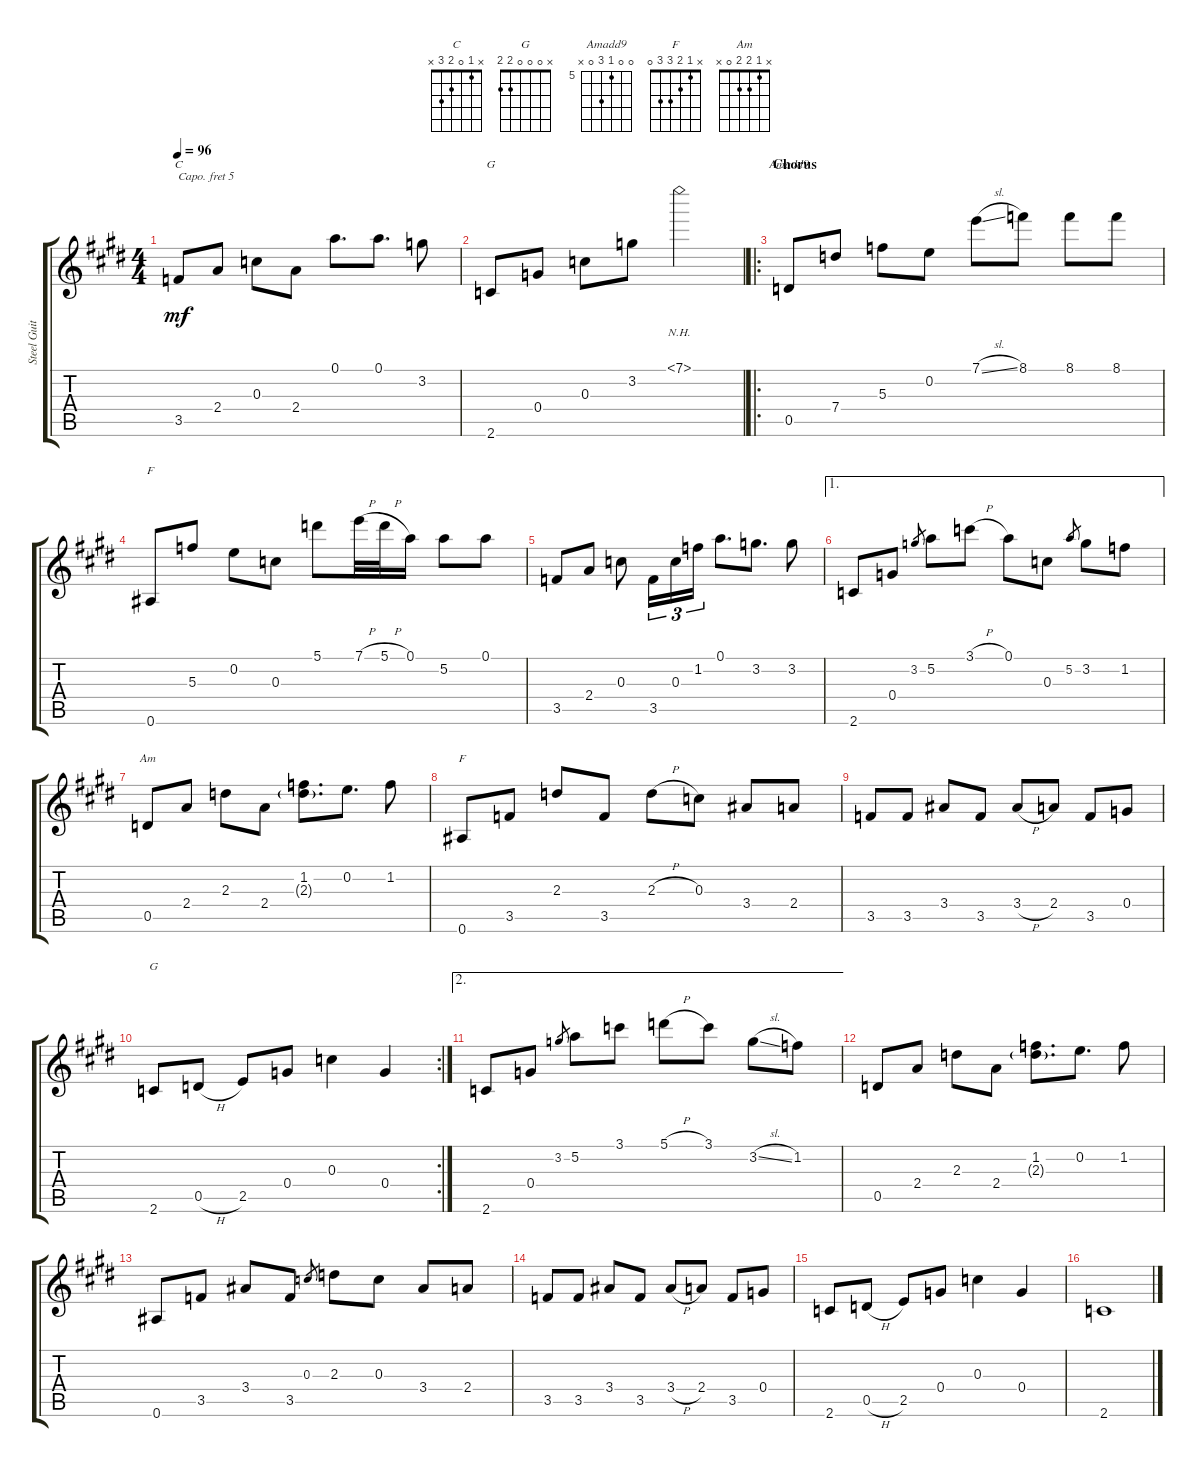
\track ("Steel Guitar" "Steel Guit") {instrument acousticguitarsteel}
\staff {score tabs}
\capo 5
\tuning (E4 B3 G3 D3 A2 F2) {hide}
\chord ("C" x 1 0 2 3 x)
\chord ("G" x 0 0 0 x 2)
\chord ("Amadd9" 0 0 5 7 0 x) {firstfret 5}
\chord ("F" 5 6 5 x x 0) {firstfret 5 barre 5}
\chord ("Am" x 1 2 2 0 x)
\chord ("F" x 1 2 3 3 0)
\chord ("G" x 0 0 0 2 2)
\ts (4 4)
\tempo 96
\clef g2
\ks e
3.5.8{ch "C" dy mf} 2.4.8 0.3.8 2.4.8 0.1.8{d} 0.1.8{d} 3.2.8 |
2.6.8{ch "G"} 0.4.8 0.3.8 3.2.8 7.1{nh}.2 |
\ro
\section ("" "Chorus")
0.5.8{ch "Amadd9"} 7.4.8 5.3.8 0.2.8 7.1{sl}.8 8.1.8 8.1.8 8.1.8 |
0.6.8{ch "F"} 5.3.8 0.2.8 0.3.8 5.1.8 7.1{h}.32 5.1{h}.32 0.1.16 5.2.8 0.1.8 |
3.5.8 2.4.8 0.3.8 3.5.16{tu (3 2)} 0.3.16{tu (3 2)} 1.2.16{tu (3 2)} 0.1.8{d} 3.2.8{d} 3.2.8 |
\ae 1
2.6.8 0.4.8 3.2.8{gr} 5.2.8 3.1{h}.8 0.1.8 0.3.8 5.2.8{gr} 3.2.8 1.2.8 |
0.5.8{ch "Am"} 2.4.8 2.3.8 2.4.8 (1.2 2.3{g}).8{d} 0.2.8{d} 1.2.8 |
0.6.8{ch "F"} 3.5.8 2.3.8 3.5.8 2.3{h}.8 0.3.8 3.4.8 2.4.8 |
3.5.8 3.5.8 3.4.8 3.5.8 3.4{h}.8 2.4.8 3.5.8 0.4.8 |
\rc 2
2.6.8{ch "G"} 0.5{h}.8 2.5.8 0.4.8 0.3.4 0.4.4 |
\ae 2
2.6.8 0.4.8 3.2.8{gr} 5.2.8 3.1.8 5.1{h}.8 3.1.8 3.2{sl}.8 1.2.8 |
0.5.8 2.4.8 2.3.8 2.4.8 (1.2 2.3{g}).8{d} 0.2.8{d} 1.2.8 |
0.6.8 3.5.8 3.4.8 3.5.8 0.3.8{gr} 2.3.8 0.3.8 3.4.8 2.4.8 |
3.5.8 3.5.8 3.4.8 3.5.8 3.4{h}.8 2.4.8 3.5.8 0.4.8 |
2.6.8 0.5{h}.8 2.5.8 0.4.8 0.3.4 0.4.4 |
2.6.1
